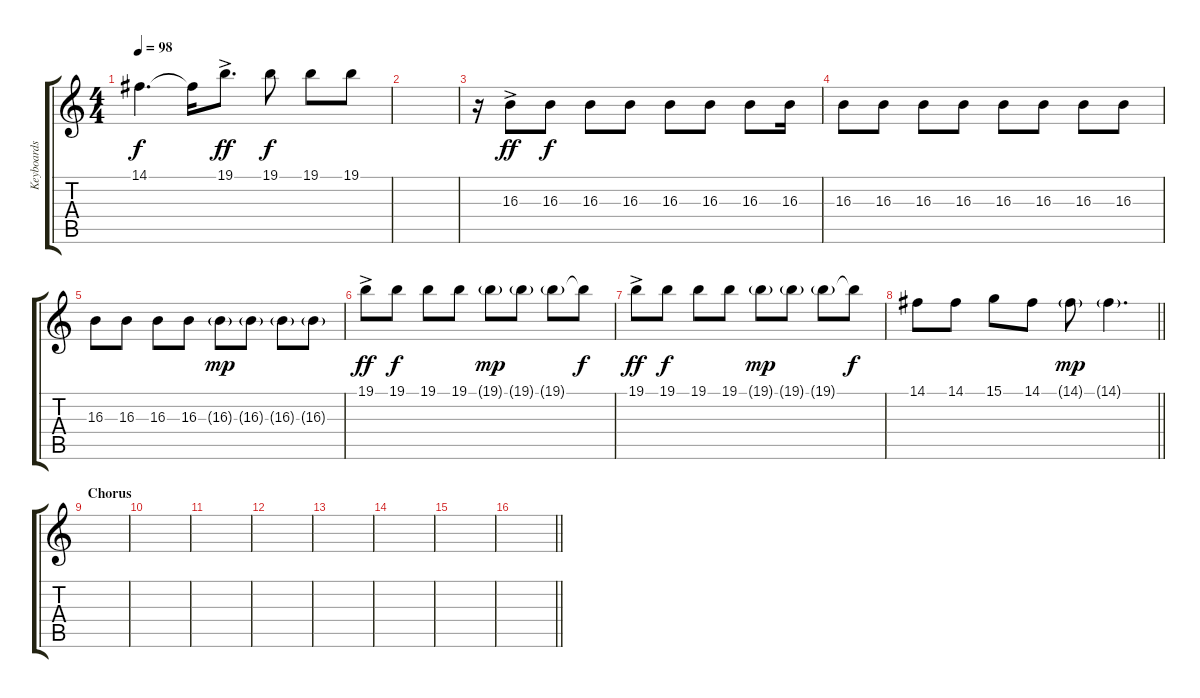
\track ("Keyboards 2" "Keyboards ") {instrument pad5bowed}
\staff {score tabs}
\tuning (E4 B3 G3 D3 A2 E2) {hide}
\ts (4 4)
\tempo 98
\clef g2
\ks c
14.1{t}.4{d dy f} 14.1{t}.16 19.1{ac}.8{d dy ff} 19.1.8{dy f} 19.1.8 19.1.8 |
|
r.16 16.3{ac}.8{dy ff} 16.3.8{dy f} 16.3.8 16.3.8 16.3.8 16.3.8 16.3.8 16.3.16 |
16.3.8 16.3.8 16.3.8 16.3.8 16.3.8 16.3.8 16.3.8 16.3.8 |
16.3.8 16.3.8 16.3.8 16.3.8 16.3{g}.8{dy mp} 16.3{g}.8 16.3{g}.8 16.3{g}.8 |
19.1{ac}.8{dy ff} 19.1.8{dy f} 19.1.8 19.1.8 19.1{g}.8{dy mp} 19.1{g}.8 19.1{g}.8 19.1{t}.8{dy f} |
19.1{ac}.8{dy ff} 19.1.8{dy f} 19.1.8 19.1.8 19.1{g}.8{dy mp} 19.1{g}.8 19.1{g}.8 19.1{t}.8{dy f} |
\barLineRight lightlight
14.1.8 14.1.8 15.1.8 14.1.8 14.1{g}.8{dy mp} 14.1{g}.4{d} |
\section ("" "Chorus")
|
|
|
|
|
|
|
\barLineRight lightlight
